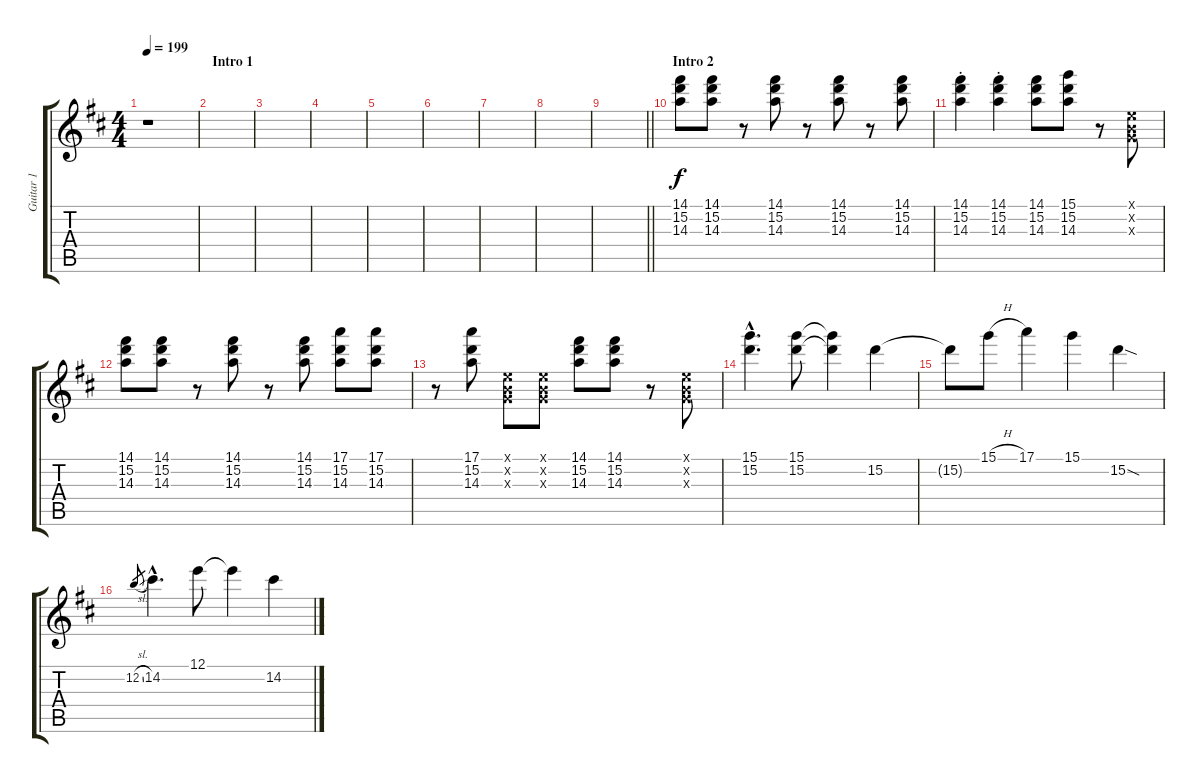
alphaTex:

\track ("Guitar 1" "Guitar 1") {instrument distortionguitar}
\staff {score tabs}
\tuning (E4 B3 G3 D3 A2 E2) {hide}
\ts (4 4)
\tempo 199
\clef g2
\ks d
r.1{dy f instrument distortionguitar} |
\section ("" "Intro 1")
|
|
|
|
|
|
|
\barLineRight lightlight
|
\section ("" "Intro 2")
(14.1 15.2 14.3).8 (14.1 15.2 14.3).8 r.8 (14.1 15.2 14.3).8 r.8 (14.1 15.2 14.3).8 r.8 (14.1 15.2 14.3).8 |
(14.1{st} 15.2{st} 14.3{st}).4 (14.1{st} 15.2{st} 14.3{st}).4 (14.1 15.2 14.3).8 (15.1 15.2 14.3).8 r.8 (0.1{x} 0.2{x} 0.3{x}).8 |
(14.1 15.2 14.3).8 (14.1 15.2 14.3).8 r.8 (14.1 15.2 14.3).8 r.8 (14.1 15.2 14.3).8 (17.1 15.2 14.3).8 (17.1 15.2 14.3).8 |
r.8 (17.1 15.2 14.3).8 (0.1{x} 0.2{x} 0.3{x}).8 (0.1{x} 0.2{x} 0.3{x}).8 (14.1 15.2 14.3).8 (14.1 15.2 14.3).8 r.8 (0.1{x} 0.2{x} 0.3{x}).8 |
(15.1{hac} 15.2{hac}).4{d} (15.1 15.2).8 (15.1{t} 15.2{t}).4 15.2.4 |
15.2{t}.8 15.1{h}.8 17.1.4 15.1.4 15.2{sod}.4 |
12.2{sl}.8{gr} 14.2{hac}.4{d} 12.1.8 12.1{t}.4 14.2.4
